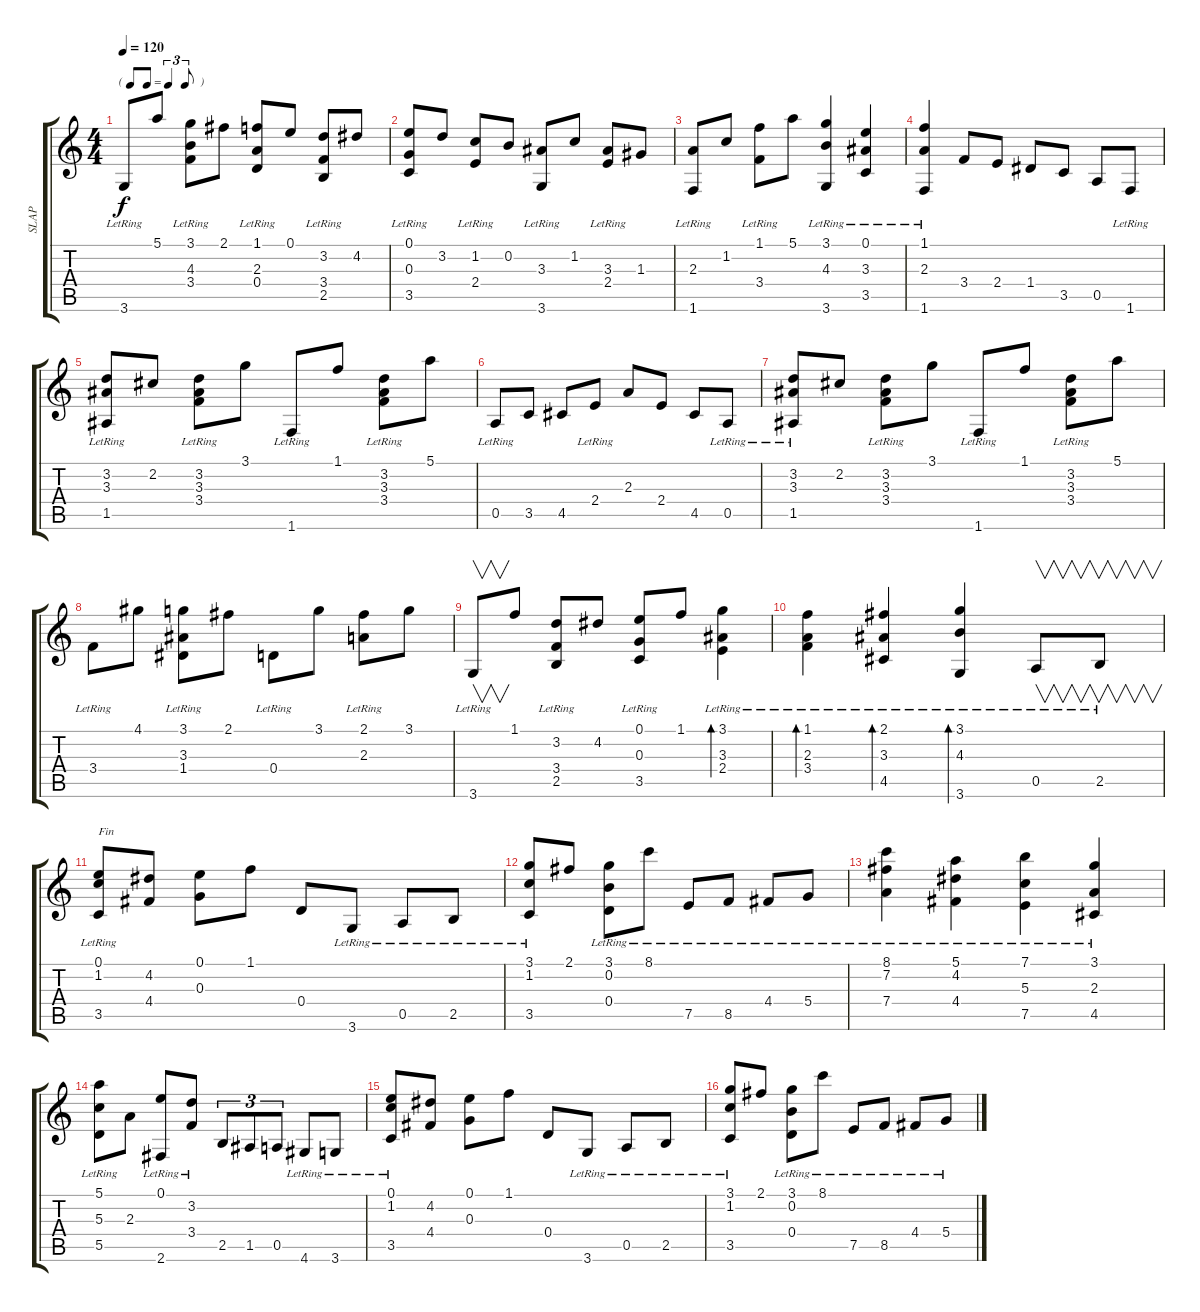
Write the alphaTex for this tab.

\track ("SLAP" "SLAP") {instrument slapbass1}
\staff {score tabs}
\tuning (E4 B3 G3 D3 A2 E2) {hide}
\ts (4 4)
\tf triplet8th
\tempo 120
\clef g2
\ks c
3.6{lr}.8{dy f} 5.1.8 (3.1 4.3 3.4{lr}).8 2.1.8 (1.1 2.3 0.4{lr}).8 0.1.8 (3.2 3.4 2.5{lr}).8 4.2.8 |
(0.1 0.3 3.5{lr}).8 3.2.8 (1.2 2.4{lr}).8 0.2.8 (3.3 3.6{lr}).8 1.2.8 (3.3 2.4{lr}).8 1.3.8 |
(2.3 1.6{lr}).8 1.2.8 (1.1 3.4{lr}).8 5.1.8 (3.1 4.3 3.6{lr}).4 (0.1 3.3 3.5{lr}).4 |
(1.1{lr} 2.3{lr} 1.6{lr}).4 3.4.8 2.4.8 1.4.8 3.5.8 0.5.8 1.6{lr}.8 |
(3.2 3.3 1.5{lr}).8 2.2.8 (3.2 3.3 3.4{lr}).8 3.1.8 1.6{lr}.8 1.1.8 (3.2 3.3 3.4{lr}).8 5.1.8 |
0.5{lr}.8 3.5.8 4.5.8 2.4{lr}.8 2.3.8 2.4.8 4.5.8 0.5{lr}.8 |
(3.2 3.3 1.5{lr}).8 2.2.8 (3.2 3.3 3.4{lr}).8 3.1.8 1.6{lr}.8 1.1.8 (3.2 3.3 3.4{lr}).8 5.1.8 |
3.4{lr}.8 4.1.8 (3.1 3.3 1.4{lr}).8 2.1.8 0.4{lr}.8 3.1.8 (2.1 2.3{lr}).8 3.1.8 |
3.6{lr}.8{v} 1.1.8 (3.2 3.4 2.5{lr}).8 4.2.8 (0.1 0.3 3.5{lr}).8 1.1.8 (3.1{lr} 3.3{lr} 2.4{lr}).4{bd 120} |
(1.1 2.3 3.4{lr}).4{bd 120} (2.1 3.3 4.5{lr}).4{bd 120} (3.1 4.3 3.6{lr}).4{bd 120} 0.5{lr}.8{v} 2.5{lr}.8{v} |
(0.1 1.2 3.5{lr}).8{txt "Fin"} (4.2 4.4).8 (0.1 0.3).8 1.1.8 0.4.8 3.6{lr}.8 0.5{lr}.8 2.5{lr}.8 |
(3.1 1.2 3.5{lr}).8 2.1.8 (3.1 0.2 0.4{lr}).8 8.1{lr}.8 7.5{lr}.8 8.5{lr}.8 4.4{lr}.8 5.4{lr}.8 |
(8.1 7.2 7.4{lr}).4 (5.1 4.2 4.4{lr}).4 (7.1 5.3 7.5{lr}).4 (3.1 2.3 4.5{lr}).4 |
(5.1 5.3 5.5{lr}).8 2.3.8 (0.1 2.6{lr}).8 (3.2 3.4{lr}).8 2.5.8{tu (3 2)} 1.5.8{tu (3 2)} 0.5.8{tu (3 2)} 4.6{lr}.8 3.6{lr}.8 |
(0.1 1.2 3.5{lr}).8 (4.2 4.4).8 (0.1 0.3).8 1.1.8 0.4.8 3.6{lr}.8 0.5{lr}.8 2.5{lr}.8 |
(3.1 1.2 3.5{lr}).8 2.1.8 (3.1 0.2 0.4{lr}).8 8.1{lr}.8 7.5{lr}.8 8.5{lr}.8 4.4{lr}.8 5.4{lr}.8
